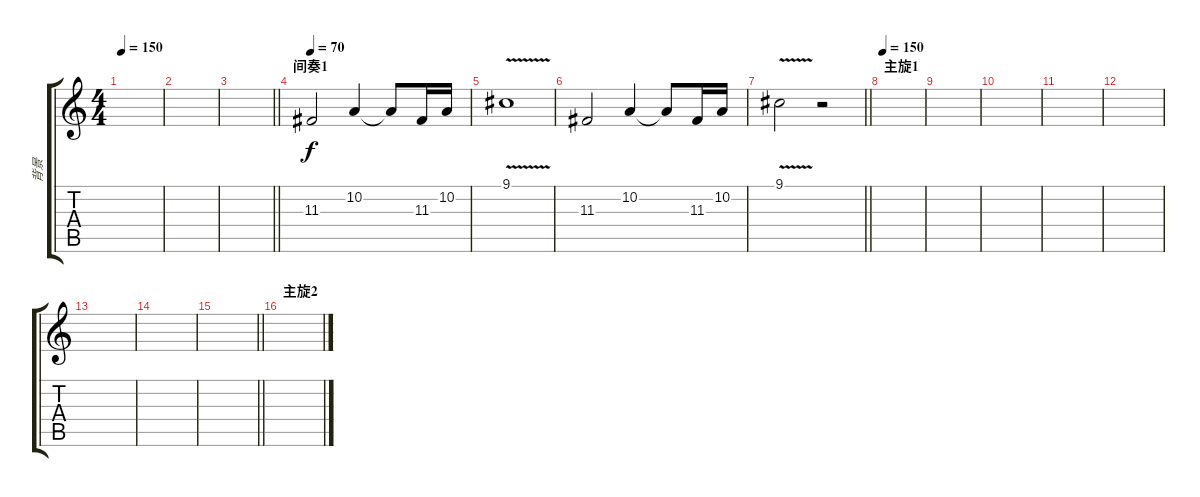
\track ("背景" "背景") {instrument violin}
\staff {score tabs}
\tuning (E4 B3 G3 D3 A2 E2) {hide}
\ts (4 4)
\tempo 150
\clef g2
\ks c
|
|
\barLineRight lightlight
|
\section ("" "间奏1")
\tempo 70
11.3.2 10.2.4 10.2{t}.8 11.3.16 10.2.16 |
9.1{v}.1 |
11.3.2 10.2.4 10.2{t}.8 11.3.16 10.2.16 |
\barLineRight lightlight
9.1{v}.2 r.2 |
\section ("" "主旋1")
\tempo 150
|
|
|
|
|
|
|
\barLineRight lightlight
|
\section ("" "主旋2")
